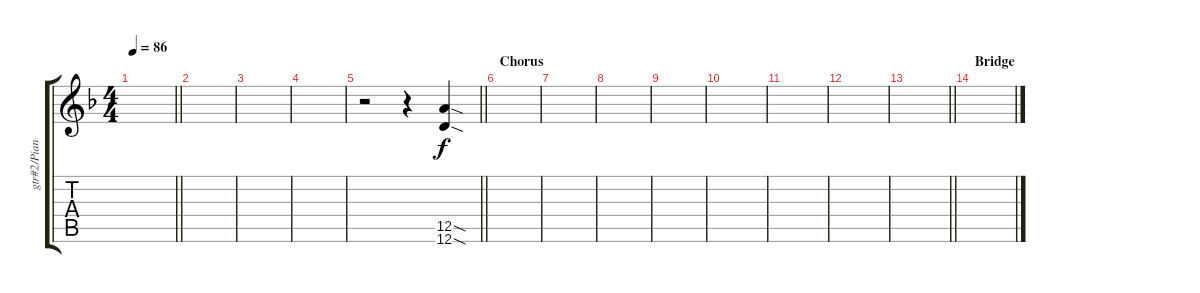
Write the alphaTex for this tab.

\track ("gtr#2/Piano#1" "gtr#2/Pian") {instrument overdrivenguitar}
\staff {score tabs}
\tuning (E4 B3 G3 D3 A2 D2) {hide}
\ts (4 4)
\tempo 86
\clef g2
\barLineRight lightlight
\ks f
|
|
|
|
\barLineRight lightlight
r.2 r.4 (12.5{sod} 12.6{sod}).4{volume 13} |
\section ("" "Chorus")
|
|
|
|
|
|
|
\barLineRight lightlight
|
\section ("" "Bridge")
